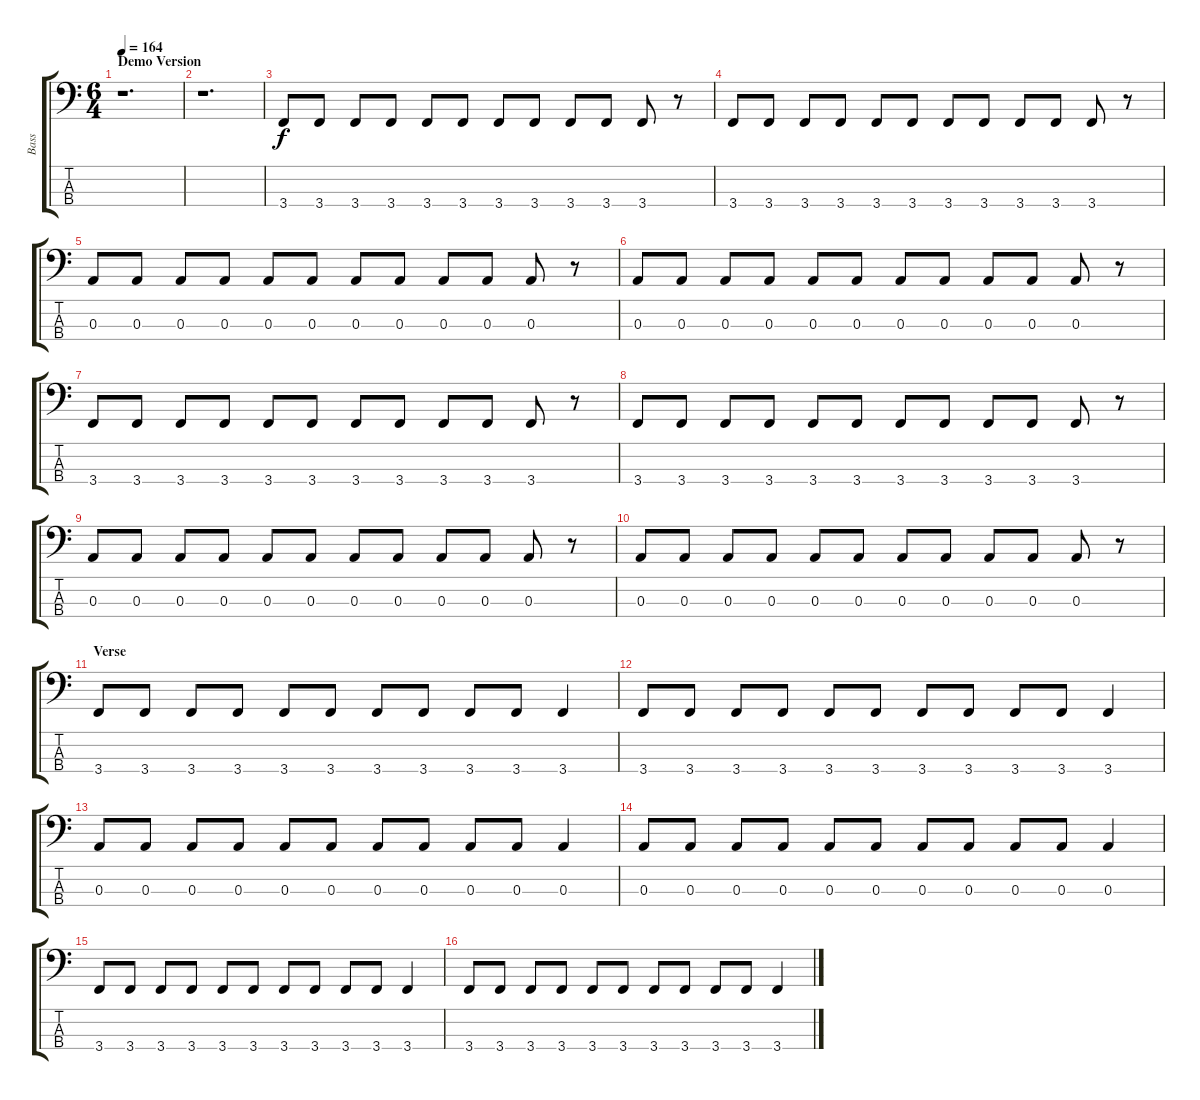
\track ("Bass" "Bass") {instrument acousticbass}
\staff {score tabs}
\tuning (G2 D2 A1 D1) {hide}
\ts (6 4)
\section ("" "Demo Version")
\tempo 164
\tempo 157
\tempo 164
\clef f4
\ks c
r.1{d dy f volume 13 instrument acousticbass} |
r.1{d} |
3.4.8 3.4.8 3.4.8 3.4.8 3.4.8 3.4.8 3.4.8 3.4.8 3.4.8 3.4.8 3.4.8 r.8 |
3.4.8 3.4.8 3.4.8 3.4.8 3.4.8 3.4.8 3.4.8 3.4.8 3.4.8 3.4.8 3.4.8 r.8 |
0.3.8 0.3.8 0.3.8 0.3.8 0.3.8 0.3.8 0.3.8 0.3.8 0.3.8 0.3.8 0.3.8 r.8 |
0.3.8 0.3.8 0.3.8 0.3.8 0.3.8 0.3.8 0.3.8 0.3.8 0.3.8 0.3.8 0.3.8 r.8 |
3.4.8 3.4.8 3.4.8 3.4.8 3.4.8 3.4.8 3.4.8 3.4.8 3.4.8 3.4.8 3.4.8 r.8 |
3.4.8 3.4.8 3.4.8 3.4.8 3.4.8 3.4.8 3.4.8 3.4.8 3.4.8 3.4.8 3.4.8 r.8 |
0.3.8 0.3.8 0.3.8 0.3.8 0.3.8 0.3.8 0.3.8 0.3.8 0.3.8 0.3.8 0.3.8 r.8 |
0.3.8 0.3.8 0.3.8 0.3.8 0.3.8 0.3.8 0.3.8 0.3.8 0.3.8 0.3.8 0.3.8 r.8 |
\section ("" "Verse")
3.4.8 3.4.8 3.4.8 3.4.8 3.4.8 3.4.8 3.4.8 3.4.8 3.4.8 3.4.8 3.4.4 |
3.4.8 3.4.8 3.4.8 3.4.8 3.4.8 3.4.8 3.4.8 3.4.8 3.4.8 3.4.8 3.4.4 |
0.3.8 0.3.8 0.3.8 0.3.8 0.3.8 0.3.8 0.3.8 0.3.8 0.3.8 0.3.8 0.3.4 |
0.3.8 0.3.8 0.3.8 0.3.8 0.3.8 0.3.8 0.3.8 0.3.8 0.3.8 0.3.8 0.3.4 |
3.4.8 3.4.8 3.4.8 3.4.8 3.4.8 3.4.8 3.4.8 3.4.8 3.4.8 3.4.8 3.4.4 |
3.4.8 3.4.8 3.4.8 3.4.8 3.4.8 3.4.8 3.4.8 3.4.8 3.4.8 3.4.8 3.4.4
